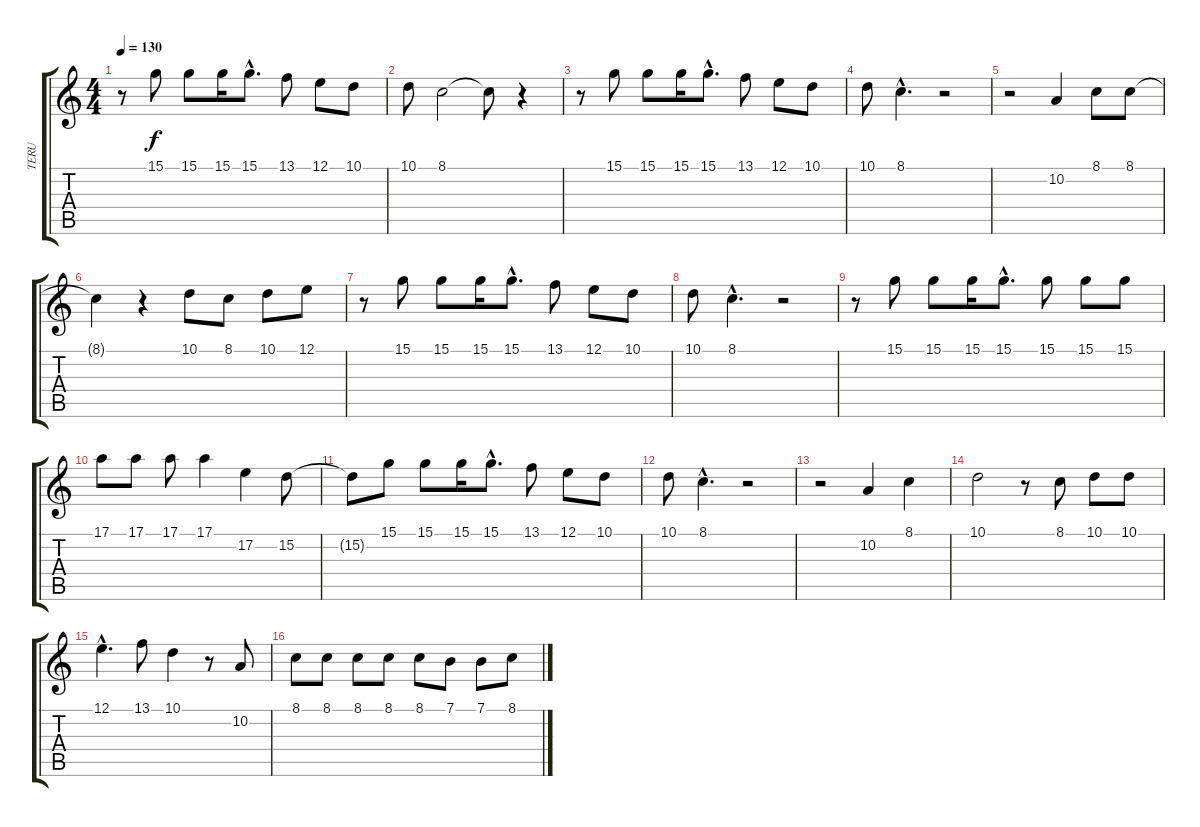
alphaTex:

\track ("TERU" "TERU") {instrument lead1square}
\staff {score tabs}
\tuning (E4 B3 G3 D3 A2 E2) {hide}
\ts (4 4)
\tempo 130
\clef g2
\ks c
r.8{dy f} 15.1.8 15.1.8 15.1.16 15.1{hac}.8{d} 13.1.8 12.1.8 10.1.8 |
10.1.8 8.1.2 8.1{t}.8 r.4 |
r.8 15.1.8 15.1.8 15.1.16 15.1{hac}.8{d} 13.1.8 12.1.8 10.1.8 |
10.1.8 8.1{hac}.4{d} r.2 |
r.2 10.2.4 8.1.8 8.1.8 |
8.1{t}.4 r.4 10.1.8 8.1.8 10.1.8 12.1.8 |
r.8 15.1.8 15.1.8 15.1.16 15.1{hac}.8{d} 13.1.8 12.1.8 10.1.8 |
10.1.8 8.1{hac}.4{d} r.2 |
r.8 15.1.8 15.1.8 15.1.16 15.1{hac}.8{d} 15.1.8 15.1.8 15.1.8 |
17.1.8 17.1.8 17.1.8 17.1.4 17.2.4 15.2.8 |
15.2{t}.8 15.1.8 15.1.8 15.1.16 15.1{hac}.8{d} 13.1.8 12.1.8 10.1.8 |
10.1.8 8.1{hac}.4{d} r.2 |
r.2 10.2.4 8.1.4 |
10.1.2 r.8 8.1.8 10.1.8 10.1.8 |
12.1{hac}.4{d} 13.1.8 10.1.4 r.8 10.2.8 |
8.1.8 8.1.8 8.1.8 8.1.8 8.1.8 7.1.8 7.1.8 8.1.8
